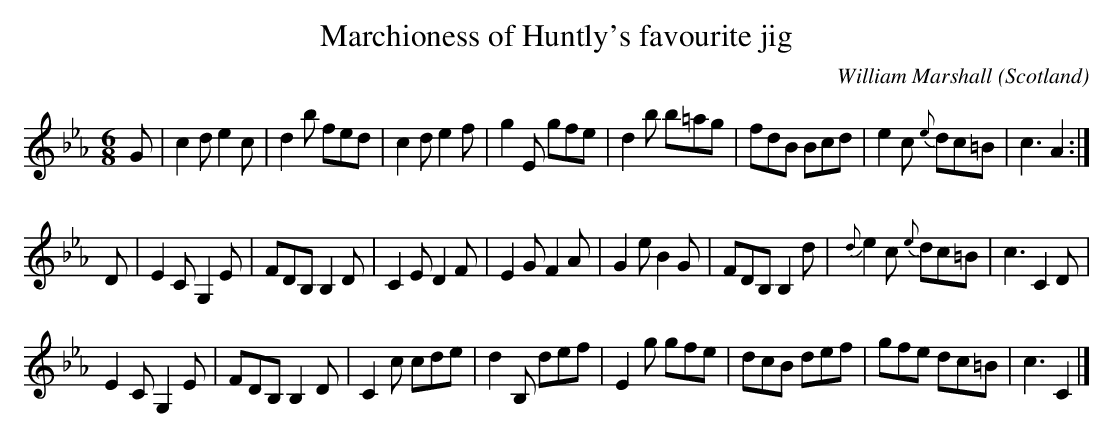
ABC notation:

X:1
T:Marchioness of Huntly's favourite jig
O:Scotland
M:6/8
C:William Marshall
K:Cm
G|\
c2d e2c|d2b fed|c2d e2f|g2E gfe|\
d2b b=ag|fdB Bcd|e2c {e}dc=B|c3 A2:|
D|\
E2C G,2E|FDB, B,2D|C2E D2F|E2G F2A|\
G2e B2G|FDB, B,2d|{d}e2c {e}dc=B|c3 C2D|
E2C G,2E|FDB, B,2D|C2c cde|d2B, def|\
E2g gfe|dcB def|gfe dc=B|c3 C2|]
